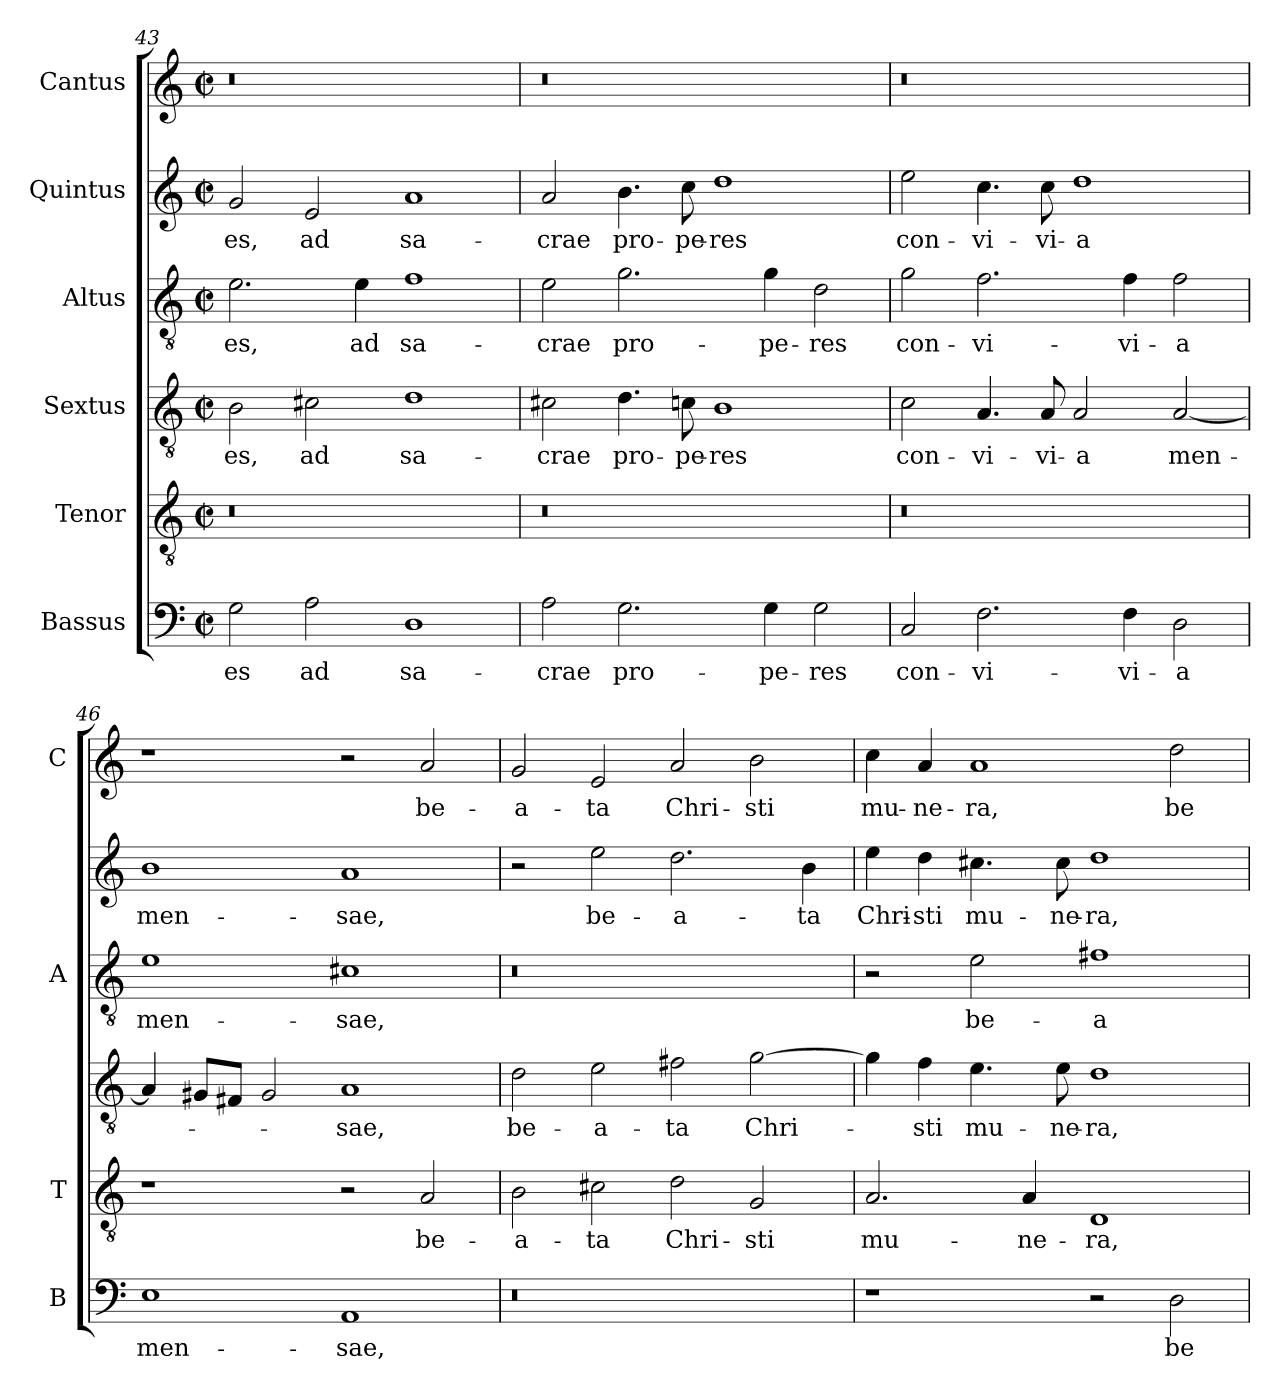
**kern	**text	**kern	**text	**kern	**text	**kern	**text	**kern	**text	**kern	**text
*part6	*part6	*part5	*part5	*part4	*part4	*part3	*part3	*part2	*part2	*part1	*part1
*staff6	*staff6	*staff5	*staff5	*staff4	*staff4	*staff3	*staff3	*staff2	*staff2	*staff1	*staff1
*I"Bassus	*	*I"Tenor	*	*I"Sextus	*	*I"Altus	*	*I"Quintus	*	*I"Cantus	*
*I'B	*	*I'T	*	*	*	*I'A	*	*	*	*I'C	*
*clefF4	*	*clefGv2	*	*clefGv2	*	*clefGv2	*	*clefG2	*	*clefG2	*
*k[]	*	*k[]	*	*k[]	*	*k[]	*	*k[]	*	*k[]	*
*C:	*	*C:	*	*C:	*	*C:	*	*C:	*	*C:	*
*M2/2	*	*M2/2	*	*M2/2	*	*M2/2	*	*M2/2	*	*M2/2	*
*met(c|)	*	*met(c|)	*	*met(c|)	*	*met(c|)	*	*met(c|)	*	*met(c|)	*
=43	=43	=43	=43	=43	=43	=43	=43	=43	=43	=43	=43
2G\	es	0r	.	2B\	es,	2.e\	es,	2g/	es,	0r	.
2A\	ad	.	.	2c#X\	ad	.	.	2e/	ad	.	.
.	.	.	.	.	.	4e\	ad	.	.	.	.
1D	sa-	.	.	1d	sa-	1f	sa-	1a	sa-	.	.
!!LO:PB:g=z
=44	=44	=44	=44	=44	=44	=44	=44	=44	=44	=44	=44
2A\	-crae	0r	.	2c#X\	-crae	2e\	-crae	2a/	-crae	0r	.
2.G\	pro-	.	.	4.d\	pro-	2.g\	pro-	4.b\	pro-	.	.
.	.	.	.	8cn\	-pe-	.	.	8cc\	-pe-	.	.
.	.	.	.	1B	-res	.	.	1dd	-res	.	.
4G\	-pe-	.	.	.	.	4g\	-pe-	.	.	.	.
2G\	-res	.	.	.	.	2d\	-res	.	.	.	.
=45	=45	=45	=45	=45	=45	=45	=45	=45	=45	=45	=45
2C/	con-	0r	.	2c\	con-	2g\	con-	2ee\	con-	0r	.
2.F\	-vi-	.	.	4.A/	-vi-	2.f\	-vi-	4.cc\	-vi-	.	.
.	.	.	.	8A/	-vi-	.	.	8cc\	-vi-	.	.
.	.	.	.	2A/	-a	.	.	1dd	-a	.	.
4F\	-vi-	.	.	.	.	4f\	-vi-	.	.	.	.
2D\	-a	.	.	[2A/	men-	2f\	-a	.	.	.	.
=46	=46	=46	=46	=46	=46	=46	=46	=46	=46	=46	=46
1E	men-	1r	.	4A/]	.	1e	men-	1b	men-	1r	.
.	.	.	.	8G#X/L	.	.	.	.	.	.	.
.	.	.	.	8F#X/J	.	.	.	.	.	.	.
.	.	.	.	2G#/	.	.	.	.	.	.	.
1AA	-sae,	2r	.	1A	-sae,	1c#X	-sae,	1a	-sae,	2r	.
.	.	2A/	be-	.	.	.	.	.	.	2a/	be-
!!LO:LB:g=z
=47	=47	=47	=47	=47	=47	=47	=47	=47	=47	=47	=47
0r	.	2B\	-a-	2d\	be-	0r	.	2r	.	2g/	-a-
.	.	2c#X\	-ta	2e\	-a-	.	.	2ee\	be-	2e/	-ta
.	.	2d\	Chri-	2f#X\	-ta	.	.	2.dd\	-a-	2a/	Chri-
.	.	2G/	-sti	[2g\	Chri-	.	.	.	.	2b\	-sti
.	.	.	.	.	.	.	.	4b\	-ta	.	.
=48	=48	=48	=48	=48	=48	=48	=48	=48	=48	=48	=48
1r	.	2.A/	mu-	4g\]	.	2r	.	4ee\	Chri-	4cc\	mu-
.	.	.	.	4f\	-sti	.	.	4dd\	-sti	4a/	-ne-
.	.	.	.	4.e\	mu-	2e\	be-	4.cc#X\	mu-	1a	-ra,
.	.	4A/	-ne-	.	.	.	.	.	.	.	.
.	.	.	.	8e\	-ne-	.	.	8cc#\	-ne-	.	.
2r	.	1D	-ra,	1d	-ra,	1f#X	-a-	1dd	-ra,	.	.
2D\	be-	.	.	.	.	.	.	.	.	2dd\	be-
=	=	=	=	=	=	=	=	=	=	=	=
*-	*-	*-	*-	*-	*-	*-	*-	*-	*-	*-	*-
